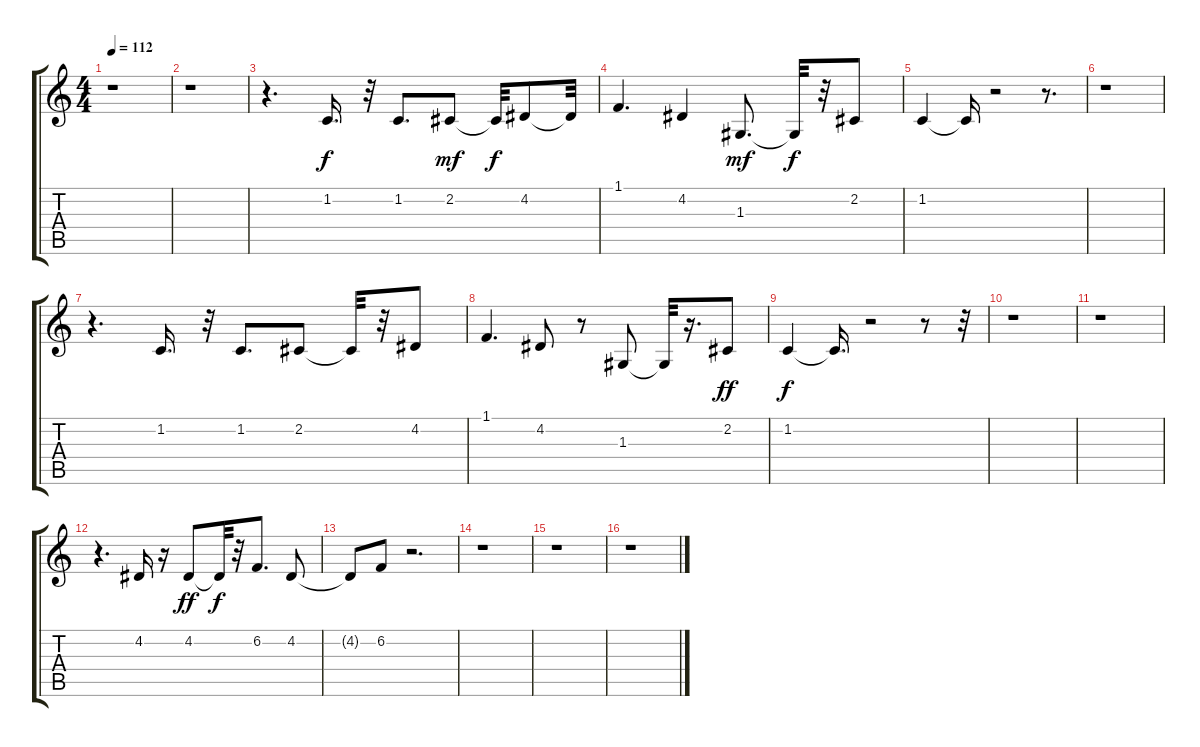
\track "" {instrument choiraahs}
\staff {score tabs}
\tuning (E4 B3 G3 D3 A2 E2) {hide}
\ts (4 4)
\tempo 112
\clef g2
\ks c
r.1{dy f} |
r.1 |
r.4{d} 1.2.16{d} r.32 1.2.8{d} 2.2.8{dy mf} 2.2{t}.32{dy f} 4.2.8 4.2{t}.32 |
1.1.4{d} 4.2.4 1.3.8{d dy mf} 1.3{t}.32{dy f} r.32 2.2.8 |
1.2.4 1.2{t}.16 r.2 r.8{d} |
r.1 |
r.4{d} 1.2.16{d} r.32 1.2.8{d} 2.2.8 2.2{t}.32 r.32 4.2.8 |
1.1.4{d} 4.2.8 r.8 1.3.8 1.3{t}.32 r.16{d} 2.2.8{dy ff} |
1.2.4{dy f} 1.2{t}.16{d} r.2 r.8 r.32 |
r.1 |
r.1 |
r.4{d} 4.2.16 r.16 4.2.8{dy ff} 4.2{t}.32{dy f} r.32 6.2.8{d} 4.2.8 |
4.2{t}.8 6.2.8 r.2{d} |
r.1 |
r.1 |
r.1
